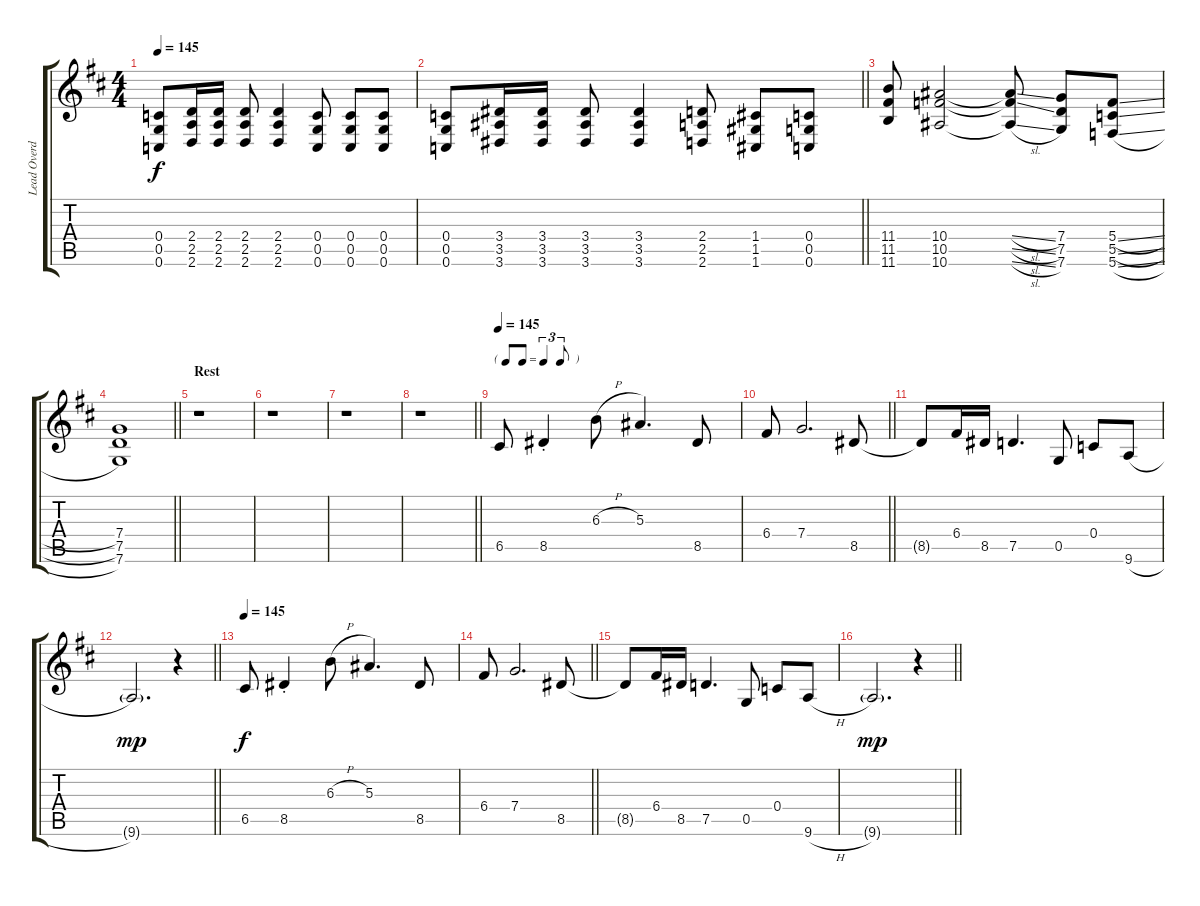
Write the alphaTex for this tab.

\track ("Lead Overdriven" "Lead Overd") {instrument distortionguitar}
\staff {score tabs}
\tuning (D4 A3 F3 C3 G2 C2) {hide}
\ts (4 4)
\tempo 145
\clef g2
\ks d
(0.4 0.5 0.6).8{dy f} (2.4 2.5 2.6).16 (2.4 2.5 2.6).16 (2.4 2.5 2.6).8 (2.4 2.5 2.6).4 (0.4 0.5 0.6).8 (0.4 0.5 0.6).8 (0.4 0.5 0.6).8 |
\barLineRight lightlight
(0.4 0.5 0.6).8 (3.4 3.5 3.6).16 (3.4 3.5 3.6).16 (3.4 3.5 3.6).8 (3.4 3.5 3.6).4 (2.4 2.5 2.6).8 (1.4 1.5 1.6).8 (0.4 0.5 0.6).8 |
(11.4 11.5 11.6).8 (10.4 10.5 10.6).2 (10.4{sl t} 10.5{sl t} 10.6{sl t}).8 (7.4 7.5 7.6).8 (5.4{sl} 5.5{sl} 5.6{sl}).8 |
\barLineRight lightlight
(7.4 7.5 7.6).1 |
\section ("" "Rest")
r.1 |
r.1 |
r.1 |
\barLineRight lightlight
r.1 |
\tf triplet8th
\tempo 145
6.5.8 8.5{st}.4 6.3{h}.8 5.3.4{d} 8.5.8 |
\barLineRight lightlight
6.4.8 7.4.2{d} 8.5.8 |
8.5{t}.8 6.4.16 8.5.16 7.5.4{d} 0.5.8 0.4.8 9.6{h}.8 |
\barLineRight lightlight
9.6{g}.2{d dy mp} r.4 |
\tempo 145
6.5.8{dy f} 8.5{st}.4 6.3{h}.8 5.3.4{d} 8.5.8 |
\barLineRight lightlight
6.4.8 7.4.2{d} 8.5.8 |
8.5{t}.8 6.4.16 8.5.16 7.5.4{d} 0.5.8 0.4.8 9.6{h}.8 |
\barLineRight lightlight
9.6{g}.2{d dy mp} r.4
